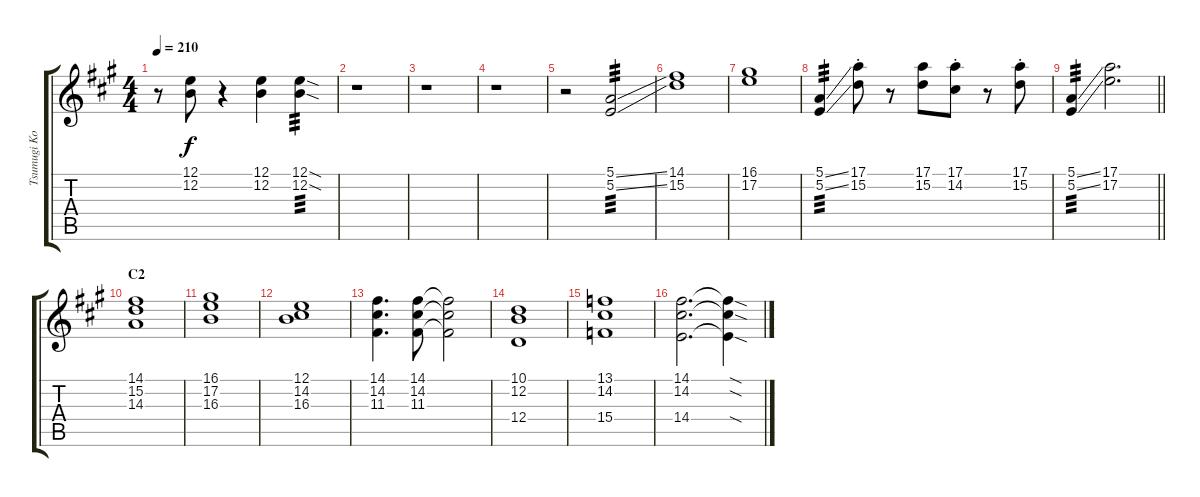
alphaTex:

\track ("Tsumugi Kotobuki" "Tsumugi Ko") {instrument lead2sawtooth}
\staff {score tabs}
\tuning (E4 B3 G3 D3 A2 E2) {hide}
\ts (4 4)
\tempo 210
\clef g2
\ks a
r.8{dy f} (12.1 12.2).8 r.4 (12.1 12.2).4 (12.1{sod} 12.2{sod}).4{tp 3} |
r.1 |
r.1 |
r.1 |
r.2 (5.1{ss} 5.2{ss}).2{tp 3} |
(14.1 15.2).1 |
(16.1 17.2).1 |
(5.1{ss} 5.2{ss}).4{tp 3} (17.1{st} 15.2{st}).8 r.8 (17.1 15.2).8 (17.1{st} 14.2{st}).8 r.8 (17.1{st} 15.2{st}).8 |
\barLineRight lightlight
(5.1{ss} 5.2{ss}).4{tp 3} (17.1 17.2).2{d} |
\section ("" "C2")
(14.1 15.2 14.3).1 |
(16.1 17.2 16.3).1 |
(12.1 14.2 16.3).1 |
(14.1 14.2 11.3).4{d} (14.1 14.2 11.3).8 (14.1{t} 14.2{t} 11.3{t}).2 |
(10.1 12.2 12.4).1 |
(13.1 14.2 15.4).1 |
(14.1 14.2 14.4).2{d} (14.1{sod t} 14.2{sod t} 14.4{sod t}).4
